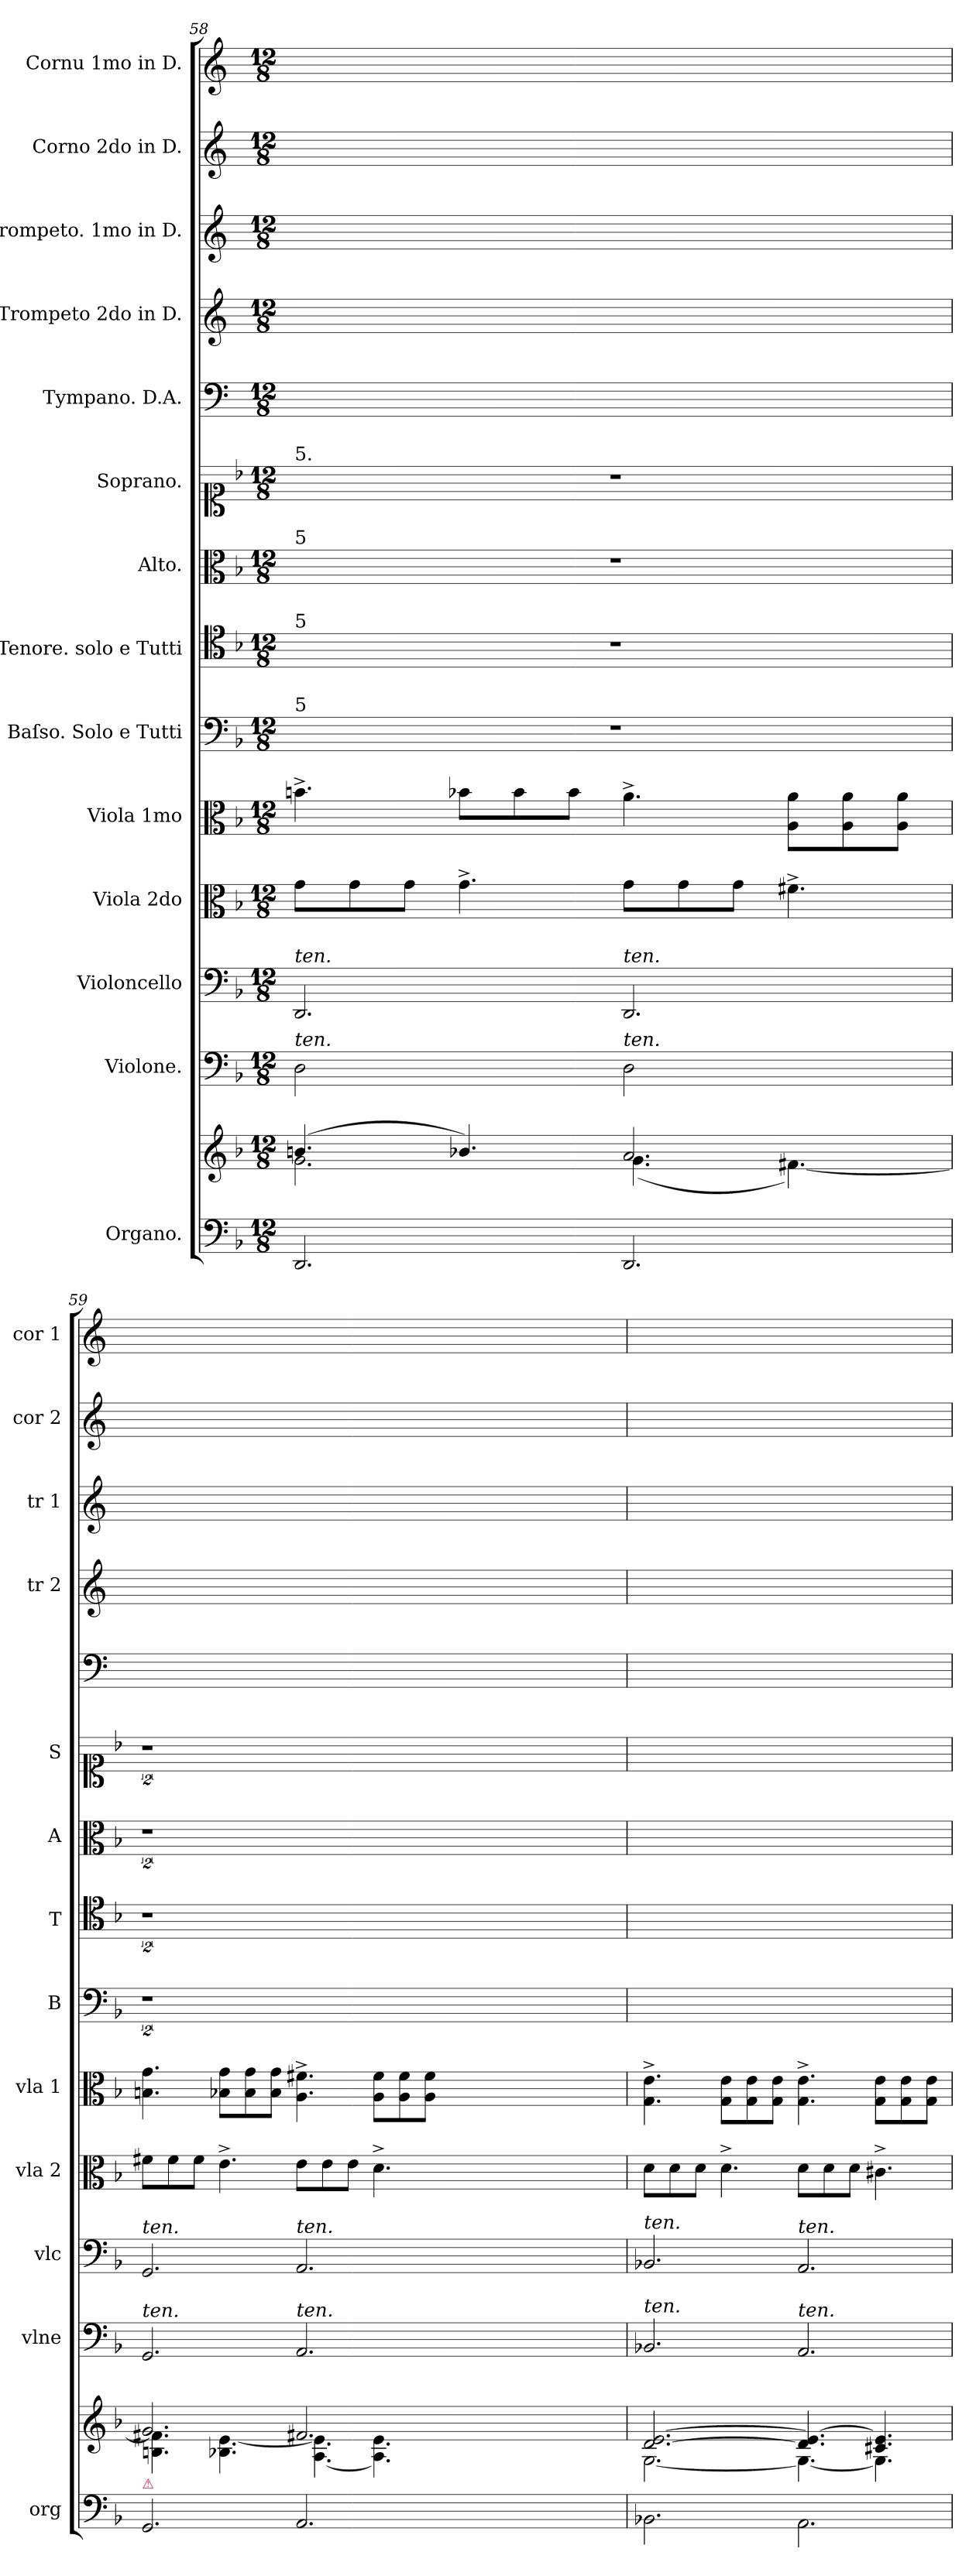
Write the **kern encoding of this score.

**kern	**kern	**kern	**kern	**kern	**kern	**kern	**kern	**kern	**kern	**kern	**kern	**kern	**kern	**kern
*part14	*part14	*part13	*part12	*part11	*part10	*part9	*part8	*part7	*part6	*part5	*part4	*part3	*part2	*part1
*staff15	*staff14	*staff13	*staff12	*staff11	*staff10	*staff9	*staff8	*staff7	*staff6	*staff5	*staff4	*staff3	*staff2	*staff1
*I"Organo.	*	*I"Violone.	*I"Violoncello	*I"Viola 2do	*I"Viola 1mo	*I"Baſso. Solo e Tutti	*I"Tenore. solo e Tutti	*I"Alto.	*I"Soprano.	*I"Tympano. D.A.	*I"Trompeto 2do in D.	*I"Trompeto. 1mo in D.	*I"Corno 2do in D.	*I"Cornu 1mo in D.
*I'org	*	*I'vlne	*I'vlc	*I'vla 2	*I'vla 1	*I'B	*I'T	*I'A	*I'S	*	*I'tr 2	*I'tr 1	*I'cor 2	*I'cor 1
*clefF4	*clefG2	*clefF4	*clefF4	*clefC3	*clefC3	*clefF4	*clefC4	*clefC3	*clefC1	*clefF4	*clefG2	*clefG2	*clefG2	*clefG2
*	*	*	*	*	*	*	*	*	*	*	*ITrd-1c-2	*ITrd-1c-2	*ITrd6c10	*ITrd6c10
*k[b-]	*k[b-]	*k[b-]	*k[b-]	*k[b-]	*k[b-]	*k[b-]	*k[b-]	*k[b-]	*k[b-]	*k[]	*k[f#c#]	*k[f#c#]	*k[f#c#]	*k[f#c#]
*M12/8	*M12/8	*M12/8	*M12/8	*M12/8	*M12/8	*M12/8	*M12/8	*M12/8	*M12/8	*M12/8	*M12/8	*M12/8	*M12/8	*M12/8
=58	=58	=58	=58	=58	=58	=58	=58	=58	=58	=58	=58	=58	=58	=58
*	*^	*	*	*	*	*	*	*	*	*	*	*	*	*
!	!	!	!	!	!	!	!	!	!	!LO:TX:a:t=5.	!	!	!	!	!
!	!	!	!	!	!	!	!	!	!LO:TX:a:t=5	!	!	!	!	!	!
!	!	!	!	!	!	!	!	!LO:TX:a:t=5	!	!	!	!	!	!	!
!	!	!	!	!	!	!	!LO:TX:a:t=5	!	!	!	!	!	!	!	!
!	!	!	!	!LO:TX:a:i:t=ten.	!	!	!	!	!	!	!	!	!	!	!
!	!	!	!LO:TX:a:i:t=ten.	!	!	!	!	!	!	!	!	!	!	!	!
!	!	!	!LO:N:vis=2	!	!	!	!	!	!	!	!	!	!	!	!
2.DD/	(4.bn/	2.g\	2.D\	2.DD/	8g\L	4.bn^\	1.r	1.r	1.r	1.r	1.ryy	1.ryy	1.ryy	1.ryy	1.ryy
.	.	.	.	.	8g\	.	.	.	.	.	.	.	.	.	.
.	.	.	.	.	8g\J	.	.	.	.	.	.	.	.	.	.
.	4.b-X/)	.	.	.	4.g^\	8b-X\L	.	.	.	.	.	.	.	.	.
.	.	.	.	.	.	8b-\	.	.	.	.	.	.	.	.	.
.	.	.	.	.	.	8b-\J	.	.	.	.	.	.	.	.	.
!	!	!	!	!LO:TX:a:i:t=ten.	!	!	!	!	!	!	!	!	!	!	!
!	!	!	!LO:TX:a:i:t=ten.	!	!	!	!	!	!	!	!	!	!	!	!
!	!	!	!LO:N:vis=2	!	!	!	!	!	!	!	!	!	!	!	!
2.DD/	2.a/	(4.g\	2.D\	2.DD/	8g\L	4.a^\	.	.	.	.	.	.	.	.	.
.	.	.	.	.	8g\	.	.	.	.	.	.	.	.	.	.
.	.	.	.	.	8g\J	.	.	.	.	.	.	.	.	.	.
.	.	[4.f#X\)	.	.	4.f#X^\	8A\ 8a\L	.	.	.	.	.	.	.	.	.
.	.	.	.	.	.	8A\ 8a\	.	.	.	.	.	.	.	.	.
.	.	.	.	.	.	8A\ 8a\J	.	.	.	.	.	.	.	.	.
=59	=59	=59	=59	=59	=59	=59	=59	=59	=59	=59	=59	=59	=59	=59	=59
!	!	!	!	!LO:TX:a:i:t=ten.	!	!	!	!	!	!	!	!	!	!	!
!	!	!	!LO:TX:a:i:t=ten.	!	!	!	!	!	!	!	!	!	!	!	!
!	!LO:TX:b:color=crimson:t=⚠	!	!	!	!	!	!	!	!	!	!	!	!	!	!
2.GG/	2.g/	4.Bn\ 4.f#X]\	2.GG/	2.GG/	8f#X\L	4.Bn\ 4.g\	2%9r	2%9r	2%9r	2%9r	1.ryy	1.ryy	1.ryy	1.ryy	1.ryy
.	.	.	.	.	8f#\	.	.	.	.	.	.	.	.	.	.
.	.	.	.	.	8f#\J	.	.	.	.	.	.	.	.	.	.
.	.	4.B-X\ [4.e\	.	.	4.e^\	8B-X\ 8g\L	.	.	.	.	.	.	.	.	.
.	.	.	.	.	.	8B-\ 8g\	.	.	.	.	.	.	.	.	.
.	.	.	.	.	.	8B-\ 8g\J	.	.	.	.	.	.	.	.	.
!	!	!	!	!LO:TX:a:i:t=ten.	!	!	!	!	!	!	!	!	!	!	!
!	!	!	!LO:TX:a:i:t=ten.	!	!	!	!	!	!	!	!	!	!	!	!
2.AA/	2.f#X/	[4.A\ 4.e]\	2.AA/	2.AA/	8e\L	4.A^\ 4.f#X^\	.	.	.	.	.	.	.	.	.
.	.	.	.	.	8e\	.	.	.	.	.	.	.	.	.	.
.	.	.	.	.	8e\J	.	.	.	.	.	.	.	.	.	.
.	.	4.A]\ 4.e\	.	.	4.d^\	8A\ 8f#\L	.	.	.	.	.	.	.	.	.
.	.	.	.	.	.	8A\ 8f#\	.	.	.	.	.	.	.	.	.
.	.	.	.	.	.	8A\ 8f#\J	.	.	.	.	.	.	.	.	.
0.ryy	0.ryy	0.ryy	0.ryy	0.ryy	0.ryy	0.ryy	.	.	.	.	0.ryy	0.ryy	0.ryy	0.ryy	0.ryy
=60	=60	=60	=60	=60	=60	=60	=60	=60	=60	=60	=60	=60	=60	=60	=60
!	!	!	!	!LO:TX:a:i:t=ten.	!	!	!	!	!	!	!	!	!	!	!
!	!	!	!LO:TX:a:i:t=ten.	!	!	!	!	!	!	!	!	!	!	!	!
2.BB-X\	[2.d/ [2.e/	[2.G\	2.BB-X/	2.BB-X/	8d\L	4.G^\ 4.e^\	1.ryy	1.ryy	1.ryy	1.ryy	1.ryy	1.ryy	1.ryy	1.ryy	1.ryy
.	.	.	.	.	8d\	.	.	.	.	.	.	.	.	.	.
.	.	.	.	.	8d\J	.	.	.	.	.	.	.	.	.	.
.	.	.	.	.	4.d^\	8G\ 8e\L	.	.	.	.	.	.	.	.	.
.	.	.	.	.	.	8G\ 8e\	.	.	.	.	.	.	.	.	.
.	.	.	.	.	.	8G\ 8e\J	.	.	.	.	.	.	.	.	.
!	!	!	!	!LO:TX:a:i:t=ten.	!	!	!	!	!	!	!	!	!	!	!
!	!	!	!LO:TX:a:i:t=ten.	!	!	!	!	!	!	!	!	!	!	!	!
2.AA\	4.d]/ 4.e_/	4.G\_	2.AA/	2.AA/	8d\L	4.G^\ 4.e^\	.	.	.	.	.	.	.	.	.
.	.	.	.	.	8d\	.	.	.	.	.	.	.	.	.	.
.	.	.	.	.	8d\J	.	.	.	.	.	.	.	.	.	.
.	4.c#X/ 4.e]/	4.G\]	.	.	4.c#X^\	8G\ 8e\L	.	.	.	.	.	.	.	.	.
.	.	.	.	.	.	8G\ 8e\	.	.	.	.	.	.	.	.	.
.	.	.	.	.	.	8G\ 8e\J	.	.	.	.	.	.	.	.	.
*	*v	*v	*	*	*	*	*	*	*	*	*	*	*	*	*
=	=	=	=	=	=	=	=	=	=	=	=	=	=	=
*-	*-	*-	*-	*-	*-	*-	*-	*-	*-	*-	*-	*-	*-	*-
